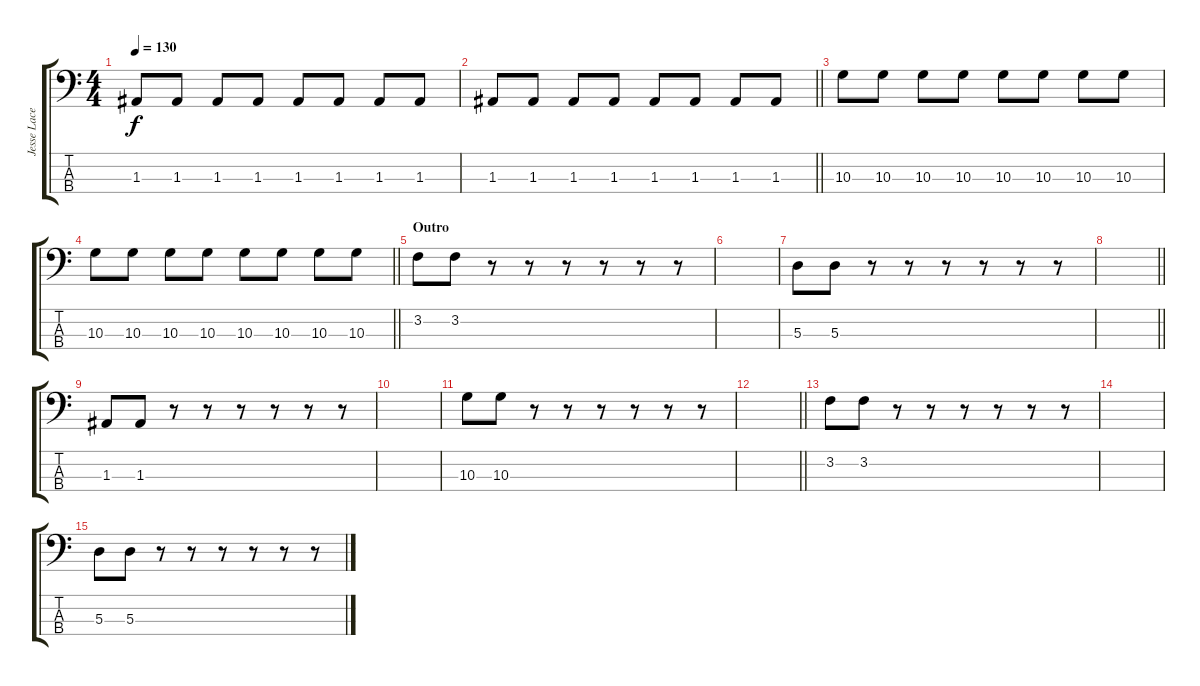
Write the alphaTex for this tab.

\track ("Jesse Lacey-Bass" "Jesse Lace") {instrument electricbassfinger}
\staff {score tabs}
\tuning (G2 D2 A1 E1) {hide}
\ts (4 4)
\tempo 130
\clef f4
\ks c
1.3.8{dy f} 1.3.8 1.3.8 1.3.8 1.3.8 1.3.8 1.3.8 1.3.8 |
\barLineRight lightlight
1.3.8 1.3.8 1.3.8 1.3.8 1.3.8 1.3.8 1.3.8 1.3.8 |
10.3.8 10.3.8 10.3.8 10.3.8 10.3.8 10.3.8 10.3.8 10.3.8 |
\barLineRight lightlight
10.3.8 10.3.8 10.3.8 10.3.8 10.3.8 10.3.8 10.3.8 10.3.8 |
\section ("" "Outro")
3.2.8 3.2.8 r.8 r.8 r.8 r.8 r.8 r.8 |
|
5.3.8 5.3.8 r.8 r.8 r.8 r.8 r.8 r.8 |
\barLineRight lightlight
|
1.3.8 1.3.8 r.8 r.8 r.8 r.8 r.8 r.8 |
|
10.3.8 10.3.8 r.8 r.8 r.8 r.8 r.8 r.8 |
\barLineRight lightlight
|
3.2.8 3.2.8 r.8 r.8 r.8 r.8 r.8 r.8 |
|
5.3.8 5.3.8 r.8 r.8 r.8 r.8 r.8 r.8
